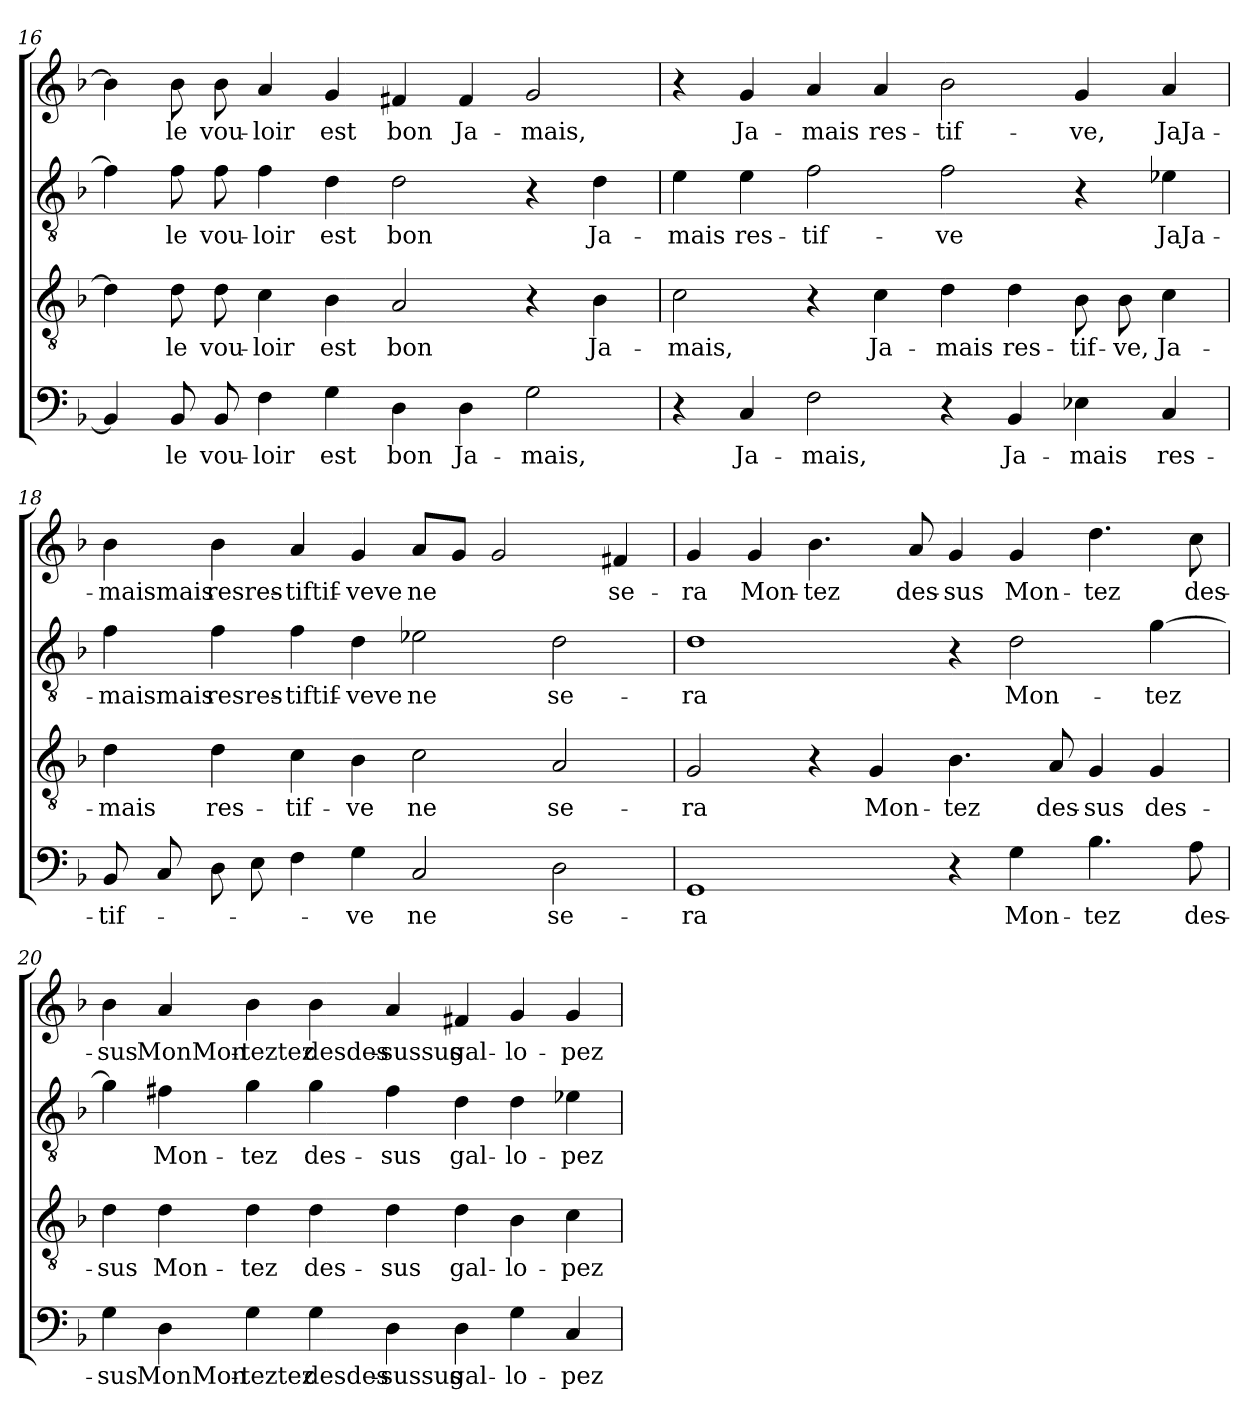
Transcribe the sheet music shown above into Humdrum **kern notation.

**kern	**text	**kern	**text	**kern	**text	**kern	**text
*part4	*part4	*part3	*part3	*part2	*part2	*part1	*part1
*staff4	*staff4	*staff3	*staff3	*staff2	*staff2	*staff1	*staff1
*clefF4	*	*clefGv2	*	*clefGv2	*	*clefG2	*
*k[b-]	*	*k[b-]	*	*k[b-]	*	*k[b-]	*
=16	=16	=16	=16	=16	=16	=16	=16
4BB-]	.	4d]	.	4f]	.	4b-]	.
8BB-	le	8d	le	8f	le	8b-	le
8BB-	vou-	8d	vou-	8f	vou-	8b-	vou-
4F	-loir	4c	-loir	4f	-loir	4a	-loir
4G	est	4B-	est	4d	est	4g	est
4D	bon	2A	bon	2d	bon	4f#X	bon
4D	Ja-	.	.	.	.	4f#	Ja-
2G	-mais,	4r	.	4r	.	2g	-mais,
.	.	4B-	Ja-	4d	Ja-	.	.
=17	=17	=17	=17	=17	=17	=17	=17
4r	.	2c	-mais,	4e	-mais	4r	.
4C	Ja-	.	.	4e	res-	4g	Ja-
2F	-mais,	4r	.	2f	-tif-	4a	-mais
.	.	4c	Ja-	.	.	4a	res-
4r	.	4d	-mais	2f	-ve	2b-	-tif-
4BB-	Ja-	4d	res-	.	.	.	.
4E-X	-mais	8B-	-tif-	4r	.	4g	-ve,
.	.	8B-	-ve,	.	.	.	.
4C	res-	4c	Ja-	4e-X	JaJa-	4a	JaJa-
!!LO:PB:g=z
=18	=18	=18	=18	=18	=18	=18	=18
8BB-	-tif-	4d	-mais	4f	-maismais	4b-	-maismais
8C	.	.	.	.	.	.	.
8D	.	4d	res-	4f	resres-	4b-	resres-
8E	.	.	.	.	.	.	.
4F	.	4c	-tif-	4f	-tiftif-	4a	-tiftif-
4G	-ve	4B-	-ve	4d	-veve	4g	-veve
2C	ne	2c	ne	2e-X	ne	8aL	ne
.	.	.	.	.	.	8gJ	.
.	.	.	.	.	.	2g	.
2D	se-	2A	se-	2d	se-	.	.
.	.	.	.	.	.	4f#X	se-
=19	=19	=19	=19	=19	=19	=19	=19
1GG	-ra	2G	-ra	1d	-ra	4g	-ra
.	.	.	.	.	.	4g	Mon-
.	.	4r	.	.	.	4.b-	-tez
.	.	4G	Mon-	.	.	.	.
.	.	.	.	.	.	8a	des-
4r	.	4.B-	-tez	4r	.	4g	-sus
4G	Mon-	.	.	2d	Mon-	4g	Mon-
.	.	8A	des-	.	.	.	.
4.B-	-tez	4G	-sus	.	.	4.dd	-tez
.	.	4G	des-	[4g	-tez	.	.
8A	des-	.	.	.	.	8cc	des-
=20	=20	=20	=20	=20	=20	=20	=20
4G	-sus	4d	-sus	4g]	.	4b-	-sus
4D	MonMon-	4d	Mon-	4f#X	Mon-	4a	MonMon-
4G	-teztez	4d	-tez	4g	-tez	4b-	-teztez
4G	desdes-	4d	des-	4g	des-	4b-	desdes-
4D	-sussus	4d	-sus	4f#	-sus	4a	-sussus
4D	gal-	4d	gal-	4d	gal-	4f#X	gal-
4G	-lo-	4B-	-lo-	4d	-lo-	4g	-lo-
4C	-pez	4c	-pez	4e-X	-pez	4g	-pez
=	=	=	=	=	=	=	=
*-	*-	*-	*-	*-	*-	*-	*-
